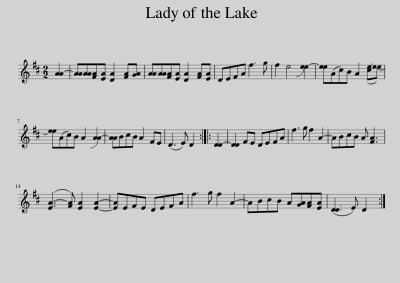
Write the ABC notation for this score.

X:1
L:1/8
M:2/2
I:linebreak $
K:D
V:1 treble
V:1
 [AA-]2 | [AA][AA][FA][EA] [DA]2 [FA][GA] | [AA][AA][FA][EA] [DA]2 [FA][EA] | DEFA f3 g | f2 e4 !slide![ee-]2 | %5
 [ee](Ac)B A2 ([ce-][e-e]) |$ [ee](Ac)B A2 !slide![AA-]2 | [AA]BcB A2 FE | (D3 E) D2 :: [DD-]2 | %10
 [DD]2 FE DEFA | f3 g f2 A2- | ABcB A [FA]3 |$ ([EA-]3 [FA]) [EA]2 [EA]2- | [EA]EFE DEFA | %15
 f3 g f2 A2- | ABcB A[GA][FA][EA] | ([DD]3 E) D2 :| %18
